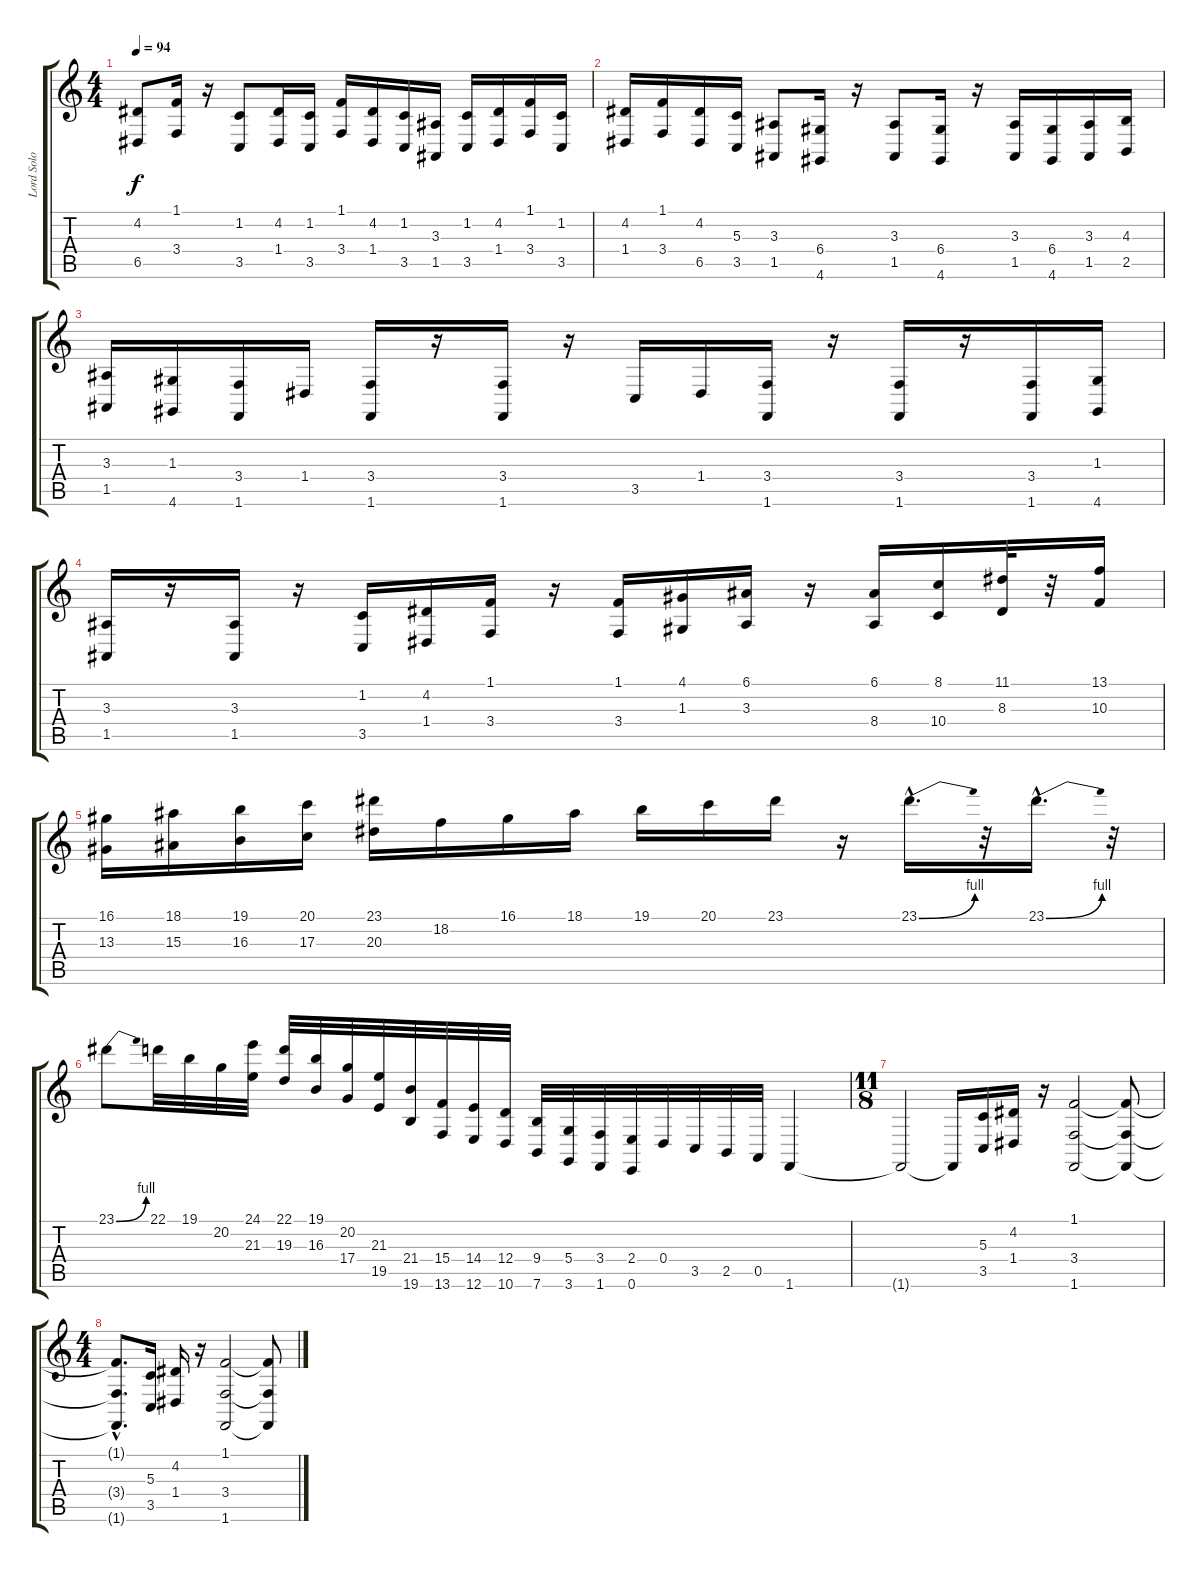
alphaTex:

\track ("Lord Solo" "Lord Solo") {instrument rockorgan}
\staff {score tabs}
\tuning (E4 B3 G3 D3 A2 E2) {hide}
\ts (4 4)
\tempo 94
\clef g2
\ks c
(4.2 6.5).8{dy f} (1.1 3.4).16 r.16 (1.2 3.5).8 (4.2 1.4).16 (1.2 3.5).16 (1.1 3.4).16 (4.2 1.4).16 (1.2 3.5).16 (3.3 1.5).16 (1.2 3.5).16 (4.2 1.4).16 (1.1 3.4).16 (1.2 3.5).16 |
(4.2 1.4).16 (1.1 3.4).16 (4.2 6.5).16 (5.3 3.5).16 (3.3 1.5).8 (6.4 4.6).16 r.16 (3.3 1.5).8 (6.4 4.6).16 r.16 (3.3 1.5).16 (6.4 4.6).16 (3.3 1.5).16 (4.3 2.5).16 |
(3.3 1.5).16 (1.3 4.6).16 (3.4 1.6).16 1.4.16 (3.4 1.6).16 r.16 (3.4 1.6).16 r.16 3.5.16 1.4.16 (3.4 1.6).16 r.16 (3.4 1.6).16 r.16 (3.4 1.6).16 (1.3 4.6).16 |
(3.3 1.5).16 r.16 (3.3 1.5).16 r.16 (1.2 3.5).16 (4.2 1.4).16 (1.1 3.4).16 r.16 (1.1 3.4).16 (4.1 1.3).16 (6.1 3.3).16 r.16 (6.1 8.4).16 (8.1 10.4).16 (11.1 8.3).32 r.32 (13.1 10.3).16 |
(16.1 13.3).16 (18.1 15.3).16 (19.1 16.3).16 (20.1 17.3).16 (23.1 20.3).16 18.2.16 16.1.16 18.1.16 19.1.16 20.1.16 23.1.16 r.16 23.1{be (bend 0 0 60 4) hac}.16{d} r.32 23.1{be (bend 0 0 60 4) hac}.16{d} r.32 |
23.1{be (bend 0 0 60 4)}.8 22.1.32 19.1.32 20.2.32 (24.1 21.3).32 (22.1 19.3).32 (19.1 16.3).32 (20.2 17.4).32 (21.3 19.5).32 (21.4 19.6).32 (15.4 13.6).32 (14.4 12.6).32 (12.4 10.6).32 (9.4 7.6).32 (5.4 3.6).32 (3.4 1.6).32 (2.4 0.6).32 0.4.32 3.5.32 2.5.32 0.5.32 1.6.4 |
\ts (11 8)
1.6{t}.2 1.6{t}.16 (5.3 3.5).16 (4.2 1.4).16 r.16 (1.1 3.4 1.6).2 (1.1{t} 3.4{t} 1.6{t}).8 |
\ts (4 4)
(1.1{hac t} 3.4{hac t} 1.6{hac t}).8{d} (5.3 3.5).16 (4.2 1.4).16 r.16 (1.1 3.4 1.6).2 (1.1{t} 3.4{t} 1.6{t}).8
